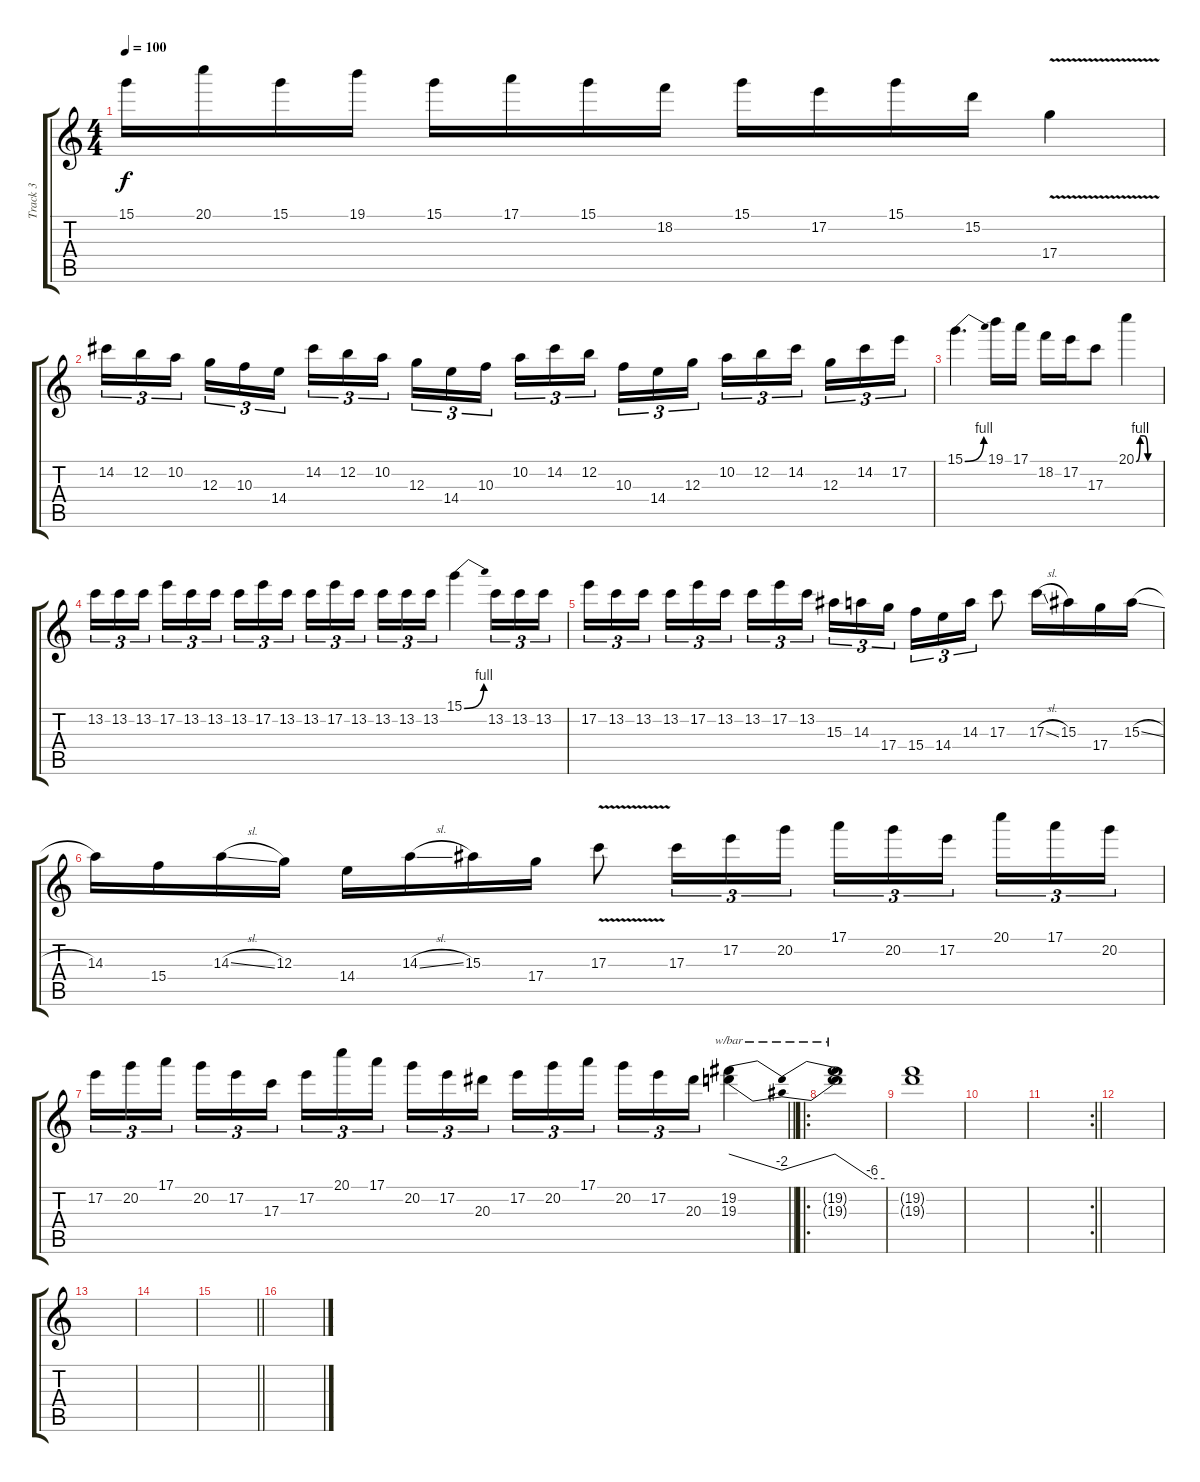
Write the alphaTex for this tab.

\track ("Track 3" "Track 3") {instrument distortionguitar}
\staff {score tabs}
\tuning (E4 B3 G3 D3 A2 E2) {hide}
\ts (4 4)
\tempo 100
\clef g2
\ks c
15.1.16{dy f} 20.1.16 15.1.16 19.1.16 15.1.16 17.1.16 15.1.16 18.2.16 15.1.16 17.2.16 15.1.16 15.2.16 17.4{v}.4 |
14.2.16{tu (3 2)} 12.2.16{tu (3 2)} 10.2.16{tu (3 2) beam splitsecondary} 12.3.16{tu (3 2)} 10.3.16{tu (3 2)} 14.4.16{tu (3 2)} 14.2.16{tu (3 2)} 12.2.16{tu (3 2)} 10.2.16{tu (3 2) beam splitsecondary} 12.3.16{tu (3 2)} 14.4.16{tu (3 2)} 10.3.16{tu (3 2)} 10.2.16{tu (3 2)} 14.2.16{tu (3 2)} 12.2.16{tu (3 2) beam splitsecondary} 10.3.16{tu (3 2)} 14.4.16{tu (3 2)} 12.3.16{tu (3 2)} 10.2.16{tu (3 2)} 12.2.16{tu (3 2)} 14.2.16{tu (3 2) beam splitsecondary} 12.3.16{tu (3 2)} 14.2.16{tu (3 2)} 17.2.16{tu (3 2)} |
15.1{be (bend 0 0 60 4)}.4{d} 19.1.16 17.1.16 18.2.16 17.2.16 17.3.8 20.1{be (custom 0 0 10 4 20 4 30 0 60 0)}.4 |
13.2.16{tu (3 2)} 13.2.16{tu (3 2)} 13.2.16{tu (3 2) beam splitsecondary} 17.2.16{tu (3 2)} 13.2.16{tu (3 2)} 13.2.16{tu (3 2)} 13.2.16{tu (3 2)} 17.2.16{tu (3 2)} 13.2.16{tu (3 2) beam splitsecondary} 13.2.16{tu (3 2)} 17.2.16{tu (3 2)} 13.2.16{tu (3 2)} 13.2.16{tu (3 2)} 13.2.16{tu (3 2)} 13.2.16{tu (3 2)} 15.1{be (bend 0 0 60 4)}.4 13.2.16{tu (3 2)} 13.2.16{tu (3 2)} 13.2.16{tu (3 2)} |
17.2.16{tu (3 2)} 13.2.16{tu (3 2)} 13.2.16{tu (3 2) beam splitsecondary} 13.2.16{tu (3 2)} 17.2.16{tu (3 2)} 13.2.16{tu (3 2)} 13.2.16{tu (3 2)} 17.2.16{tu (3 2)} 13.2.16{tu (3 2) beam splitsecondary} 15.3.16{tu (3 2)} 14.3.16{tu (3 2)} 17.4.16{tu (3 2)} 15.4.16{tu (3 2)} 14.4.16{tu (3 2)} 14.3.16{tu (3 2)} 17.3.8 17.3{sl}.16 15.3.16 17.4.16 15.3{sl}.16 |
14.3.16 15.4.16 14.3{sl}.16 12.3.16 14.4.16 14.3{sl}.16 15.3.16 17.4.16 17.3{v}.8 17.3.16{tu (3 2)} 17.2.16{tu (3 2)} 20.2.16{tu (3 2)} 17.1.16{tu (3 2)} 20.2.16{tu (3 2)} 17.2.16{tu (3 2) beam splitsecondary} 20.1.16{tu (3 2)} 17.1.16{tu (3 2)} 20.2.16{tu (3 2)} |
\barLineRight lightlight
17.2.16{tu (3 2)} 20.2.16{tu (3 2)} 17.1.16{tu (3 2) beam splitsecondary} 20.2.16{tu (3 2)} 17.2.16{tu (3 2)} 17.3.16{tu (3 2)} 17.2.16{tu (3 2)} 20.1.16{tu (3 2)} 17.1.16{tu (3 2) beam splitsecondary} 20.2.16{tu (3 2)} 17.2.16{tu (3 2)} 20.3.16{tu (3 2)} 17.2.16{tu (3 2)} 20.2.16{tu (3 2)} 17.1.16{tu (3 2) beam splitsecondary} 20.2.16{tu (3 2)} 17.2.16{tu (3 2)} 20.3.16{tu (3 2)} (19.2 19.3).4{tbe (dip default 0 0 30 -8 60 0)} |
\ro
\section ("" "")
(19.2{t} 19.3{t}).1{tbe (custom default 0 0 45 -24 60 -24)} |
(19.2{t} 19.3{t}).1 |
|
\rc 2
\barLineRight lightlight
|
\section ("" "")
|
|
|
\barLineRight lightlight
|
\section ("" "")
